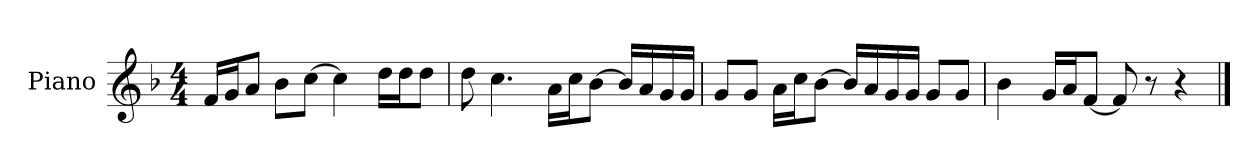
**kern
*part1
*staff1
*I"Piano
*I'P-no
*clefG2
*k[b-]
*M4/4
*MM90
=1
16f/LL
16g/J
8a/J
8b-\L
[8cc\J
4cc\]
16dd\LL
16dd\J
8dd\J
=2
8dd\
4.cc\
16a\LL
16cc\J
[8b-\J
16b-/LL]
16a/
16g/
16g/JJ
=3
8g/L
8g/J
16a\LL
16cc\J
[8b-\J
16b-/LL]
16a/
16g/
16g/JJ
8g/L
8g/J
=4
4b-\
16g/LL
16a/J
[8f/J
8f/]
8r
4r
==
*-
